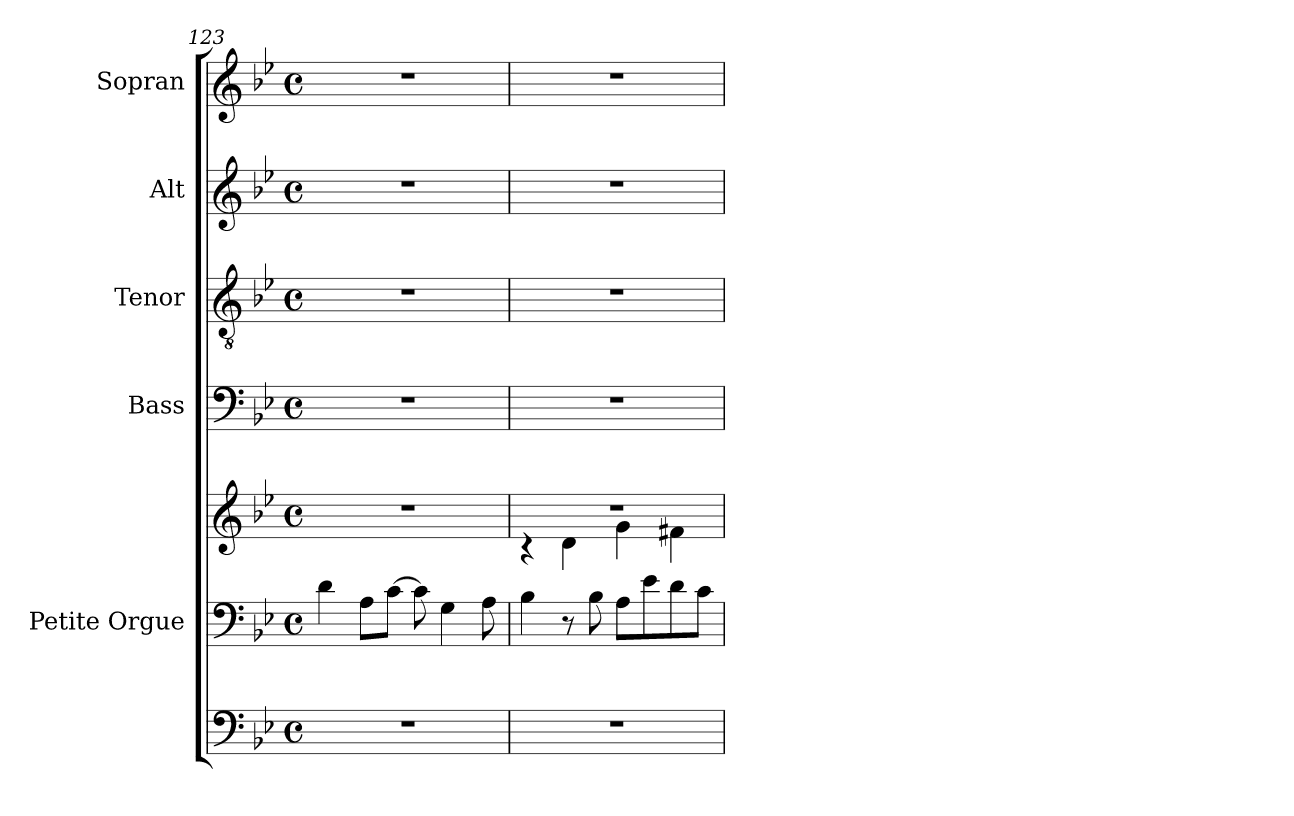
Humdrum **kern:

**kern	**kern	**kern	**kern	**kern	**kern	**kern
*part6	*part5	*part5	*part4	*part3	*part2	*part1
*staff7	*staff6	*staff5	*staff4	*staff3	*staff2	*staff1
*	*I"Petite Orgue	*	*I"Bass	*I"Tenor	*I"Alt	*I"Sopran
*	*I'Org. 1	*	*I'B.	*I'T.	*I'A.	*I'S.
*clefF4	*clefF4	*clefG2	*clefF4	*clefGv2	*clefG2	*clefG2
*k[b-e-]	*k[b-e-]	*k[b-e-]	*k[b-e-]	*k[b-e-]	*k[b-e-]	*k[b-e-]
*B-:	*B-:	*B-:	*B-:	*B-:	*B-:	*B-:
*M4/4	*M4/4	*M4/4	*M4/4	*M4/4	*M4/4	*M4/4
*met(c)	*met(c)	*met(c)	*met(c)	*met(c)	*met(c)	*met(c)
=123	=123	=123	=123	=123	=123	=123
1r	4d\	1r	1r	1r	1r	1r
.	8A\L	.	.	.	.	.
.	[8c\J	.	.	.	.	.
.	8c\]	.	.	.	.	.
.	4G\	.	.	.	.	.
.	8A\	.	.	.	.	.
!!LO:LB:g=z
=124	=124	=124	=124	=124	=124	=124
*	*	*^	*	*	*	*
1r	4B-\	1r	4rc	1r	1r	1r	1r
.	8r	.	4d\	.	.	.	.
.	8B-\	.	.	.	.	.	.
.	8A\L	.	4g\	.	.	.	.
.	8e-\	.	.	.	.	.	.
.	8d\	.	4f#X\	.	.	.	.
.	8c\J	.	.	.	.	.	.
*	*	*v	*v	*	*	*	*
=	=	=	=	=	=	=
*-	*-	*-	*-	*-	*-	*-
